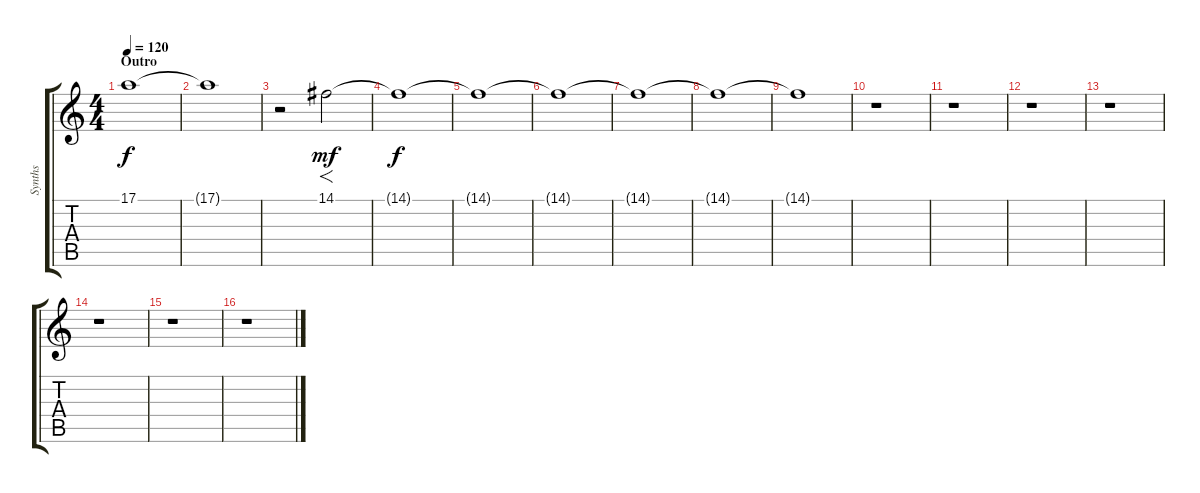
\track ("Synths" "Synths") {instrument synthstrings2}
\staff {score tabs}
\tuning (E4 B3 G3 D3 A2 E2) {hide}
\ts (4 4)
\section ("" "Outro")
\tempo 120
\clef g2
\ks c
17.1{t}.1{dy f} |
17.1{t}.1 |
r.2 14.1.2{f dy mf} |
14.1{t}.1{dy f} |
14.1{t}.1 |
14.1{t}.1 |
14.1{t}.1 |
14.1{t}.1 |
14.1{t}.1 |
r.1 |
r.1 |
r.1 |
r.1 |
r.1 |
r.1 |
r.1
